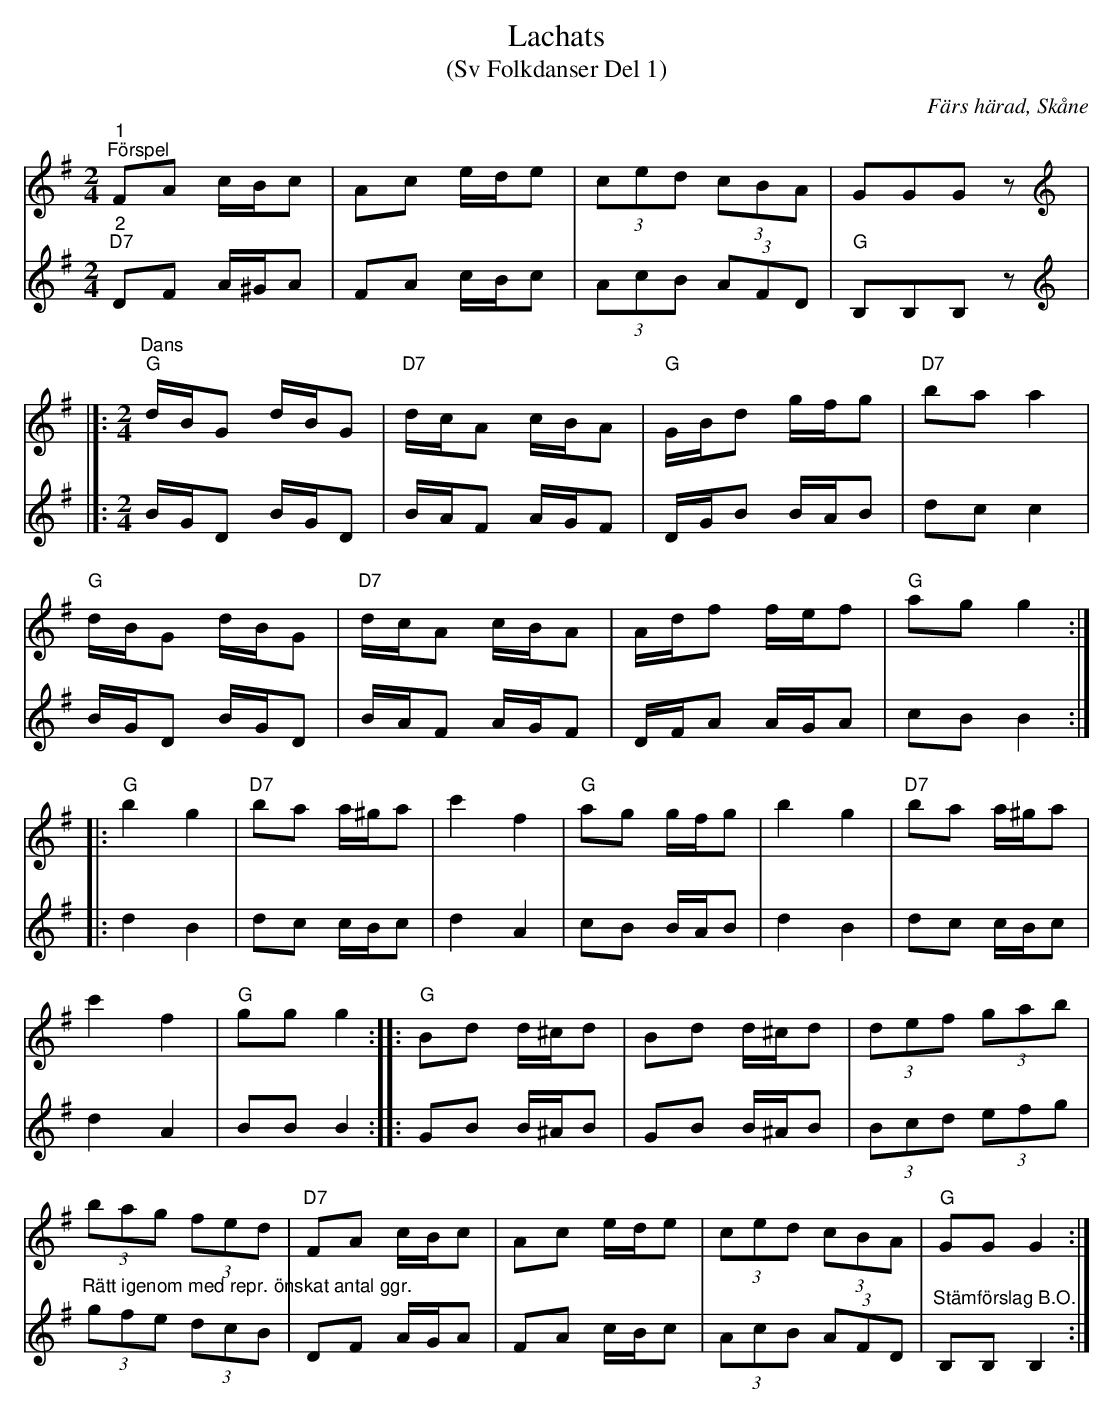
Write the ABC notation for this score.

X:1
T:Lachats
T:(Sv Folkdanser Del 1)
O:Färs härad, Skåne
L:1/8
M:2/4
K:G
V:1
"^1""^Förspel" FA c/B/c | Ac e/d/e | (3ced (3cBA | GGG z |]:
[K:G][M:2/4][K:treble]"^Dans""G" d/B/G d/B/G |"D7" d/c/A c/B/A |"G" G/B/d g/f/g |"D7" ba a2 |
"G" d/B/G d/B/G |"D7" d/c/A c/B/A | A/d/f f/e/f |"G" ag g2 ::
"G" b2 g2 |"D7" ba a/^g/a | c'2 f2 |"G" ag g/f/g | b2 g2 |"D7" ba a/^g/a |
c'2 f2 |"G" gg g2 ::"G" Bd d/^c/d | Bd d/^c/d | (3def (3gab |
(3bag (3fed | "D7" FA c/B/c | Ac e/d/e | (3ced (3cBA |"G" GG G2 :|
V:2
"^2""D7" DF A/^G/A | FA c/B/c | (3AcB (3AFD |"G" B,B,B, z |]:
[K:G][M:2/4][K:treble] B/G/D B/G/D | B/A/F A/G/F | D/G/B B/A/B | dc c2 |
B/G/D B/G/D | B/A/F A/G/F | D/F/A A/G/A | cB B2 ::
d2 B2 | dc c/B/c | d2 A2 | cB B/A/B | d2 B2 | dc c/B/c |
d2 A2 | BB B2 :: GB B/^A/B | GB B/^A/B | (3Bcd (3efg |
"^Rätt igenom med repr. önskat antal ggr." (3gfe (3dcB | DF A/G/A | FA c/B/c | (3AcB (3AFD |"^Stämförslag B.O." B,B, B,2 :|
